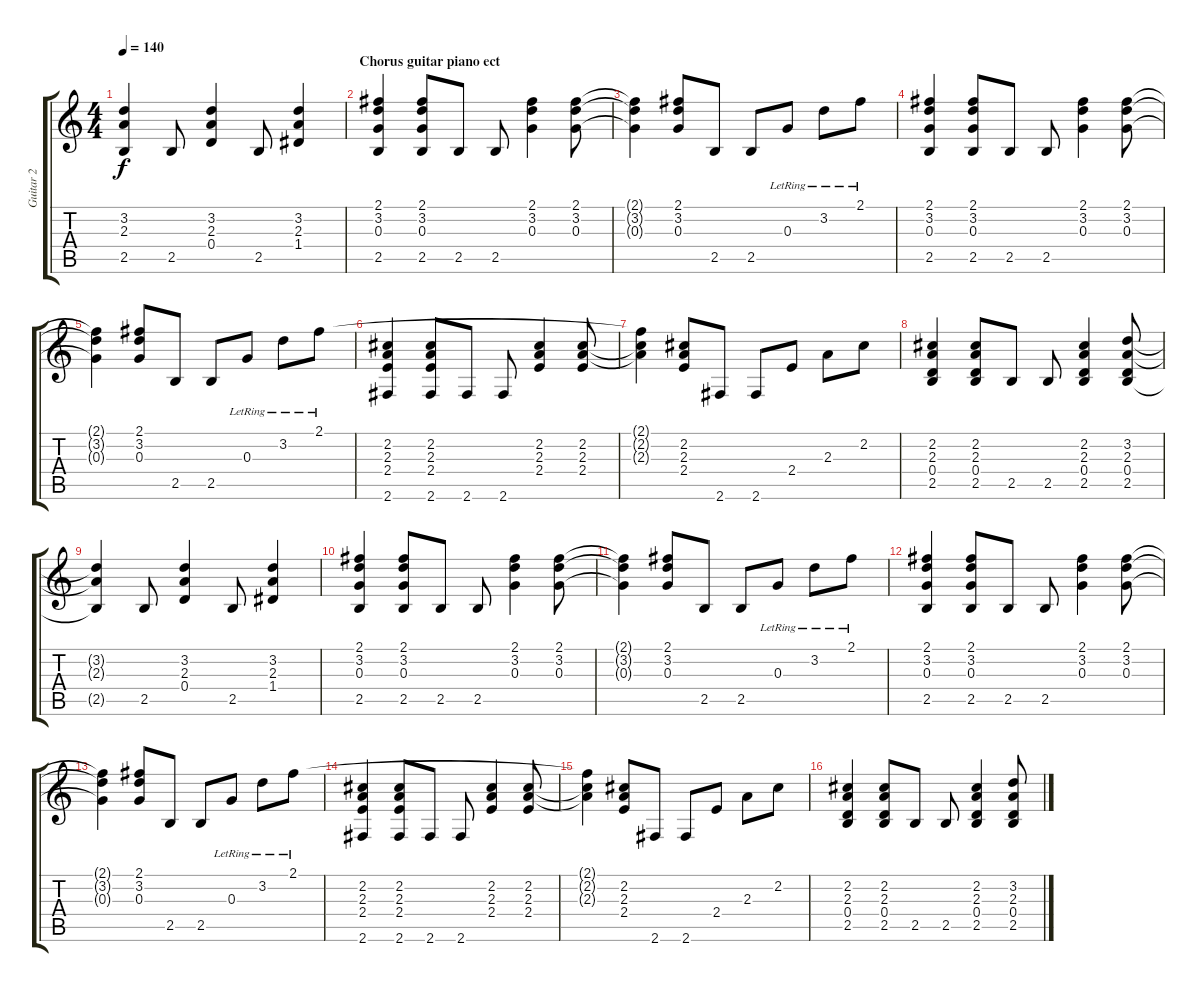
\track ("Guitar 2" "Guitar 2") {instrument acousticguitarsteel}
\staff {score tabs}
\tuning (E4 B3 G3 D3 A2 E2) {hide}
\ts (4 4)
\tempo 140
\clef g2
\ks c
(3.2{t} 2.3{t} 2.5{t}).4{dy f} 2.5.8 (3.2 2.3 0.4).4 2.5.8 (3.2 2.3 1.4).4 |
\section ("" "Chorus guitar piano ect")
(2.1 3.2 0.3 2.5).4{volume 16} (2.1 3.2 0.3 2.5).8 2.5.8 2.5.8 (2.1 3.2 0.3).4 (2.1 3.2 0.3).8 |
(2.1{t} 3.2{t} 0.3{t}).4 (2.1 3.2 0.3).8 2.5.8 2.5.8 0.3{lr}.8 3.2{lr}.8 2.1{lr}.8 |
(2.1 3.2 0.3 2.5).4{volume 16} (2.1 3.2 0.3 2.5).8 2.5.8 2.5.8 (2.1 3.2 0.3).4 (2.1 3.2 0.3).8 |
(2.1{t} 3.2{t} 0.3{t}).4 (2.1 3.2 0.3).8 2.5.8 2.5.8 0.3{lr}.8 3.2{lr}.8 2.1{lr}.8 |
(2.2 2.3 2.4 2.6).4{volume 16} (2.2 2.3 2.4 2.6).8 2.6.8 2.6.8 (2.2 2.3 2.4).4 (2.2 2.3 2.4).8 |
(2.1{t} 2.2{t} 2.3{t}).4 (2.2 2.3 2.4).8 2.6.8 2.6.8 2.4.8 2.3.8 2.2.8 |
(2.2 2.3 0.4 2.5).4{volume 16} (2.2 2.3 0.4 2.5).8 2.5.8 2.5.8 (2.2 2.3 0.4 2.5).4 (3.2 2.3 0.4 2.5).8 |
(3.2{t} 2.3{t} 2.5{t}).4 2.5.8 (3.2 2.3 0.4).4 2.5.8 (3.2 2.3 1.4).4 |
(2.1 3.2 0.3 2.5).4{volume 16} (2.1 3.2 0.3 2.5).8 2.5.8 2.5.8 (2.1 3.2 0.3).4 (2.1 3.2 0.3).8 |
(2.1{t} 3.2{t} 0.3{t}).4 (2.1 3.2 0.3).8 2.5.8 2.5.8 0.3{lr}.8 3.2{lr}.8 2.1{lr}.8 |
(2.1 3.2 0.3 2.5).4{volume 16} (2.1 3.2 0.3 2.5).8 2.5.8 2.5.8 (2.1 3.2 0.3).4 (2.1 3.2 0.3).8 |
(2.1{t} 3.2{t} 0.3{t}).4 (2.1 3.2 0.3).8 2.5.8 2.5.8 0.3{lr}.8 3.2{lr}.8 2.1{lr}.8 |
(2.2 2.3 2.4 2.6).4{volume 16} (2.2 2.3 2.4 2.6).8 2.6.8 2.6.8 (2.2 2.3 2.4).4 (2.2 2.3 2.4).8 |
(2.1{t} 2.2{t} 2.3{t}).4 (2.2 2.3 2.4).8 2.6.8 2.6.8 2.4.8 2.3.8 2.2.8 |
(2.2 2.3 0.4 2.5).4{volume 16} (2.2 2.3 0.4 2.5).8 2.5.8 2.5.8 (2.2 2.3 0.4 2.5).4 (3.2 2.3 0.4 2.5).8
